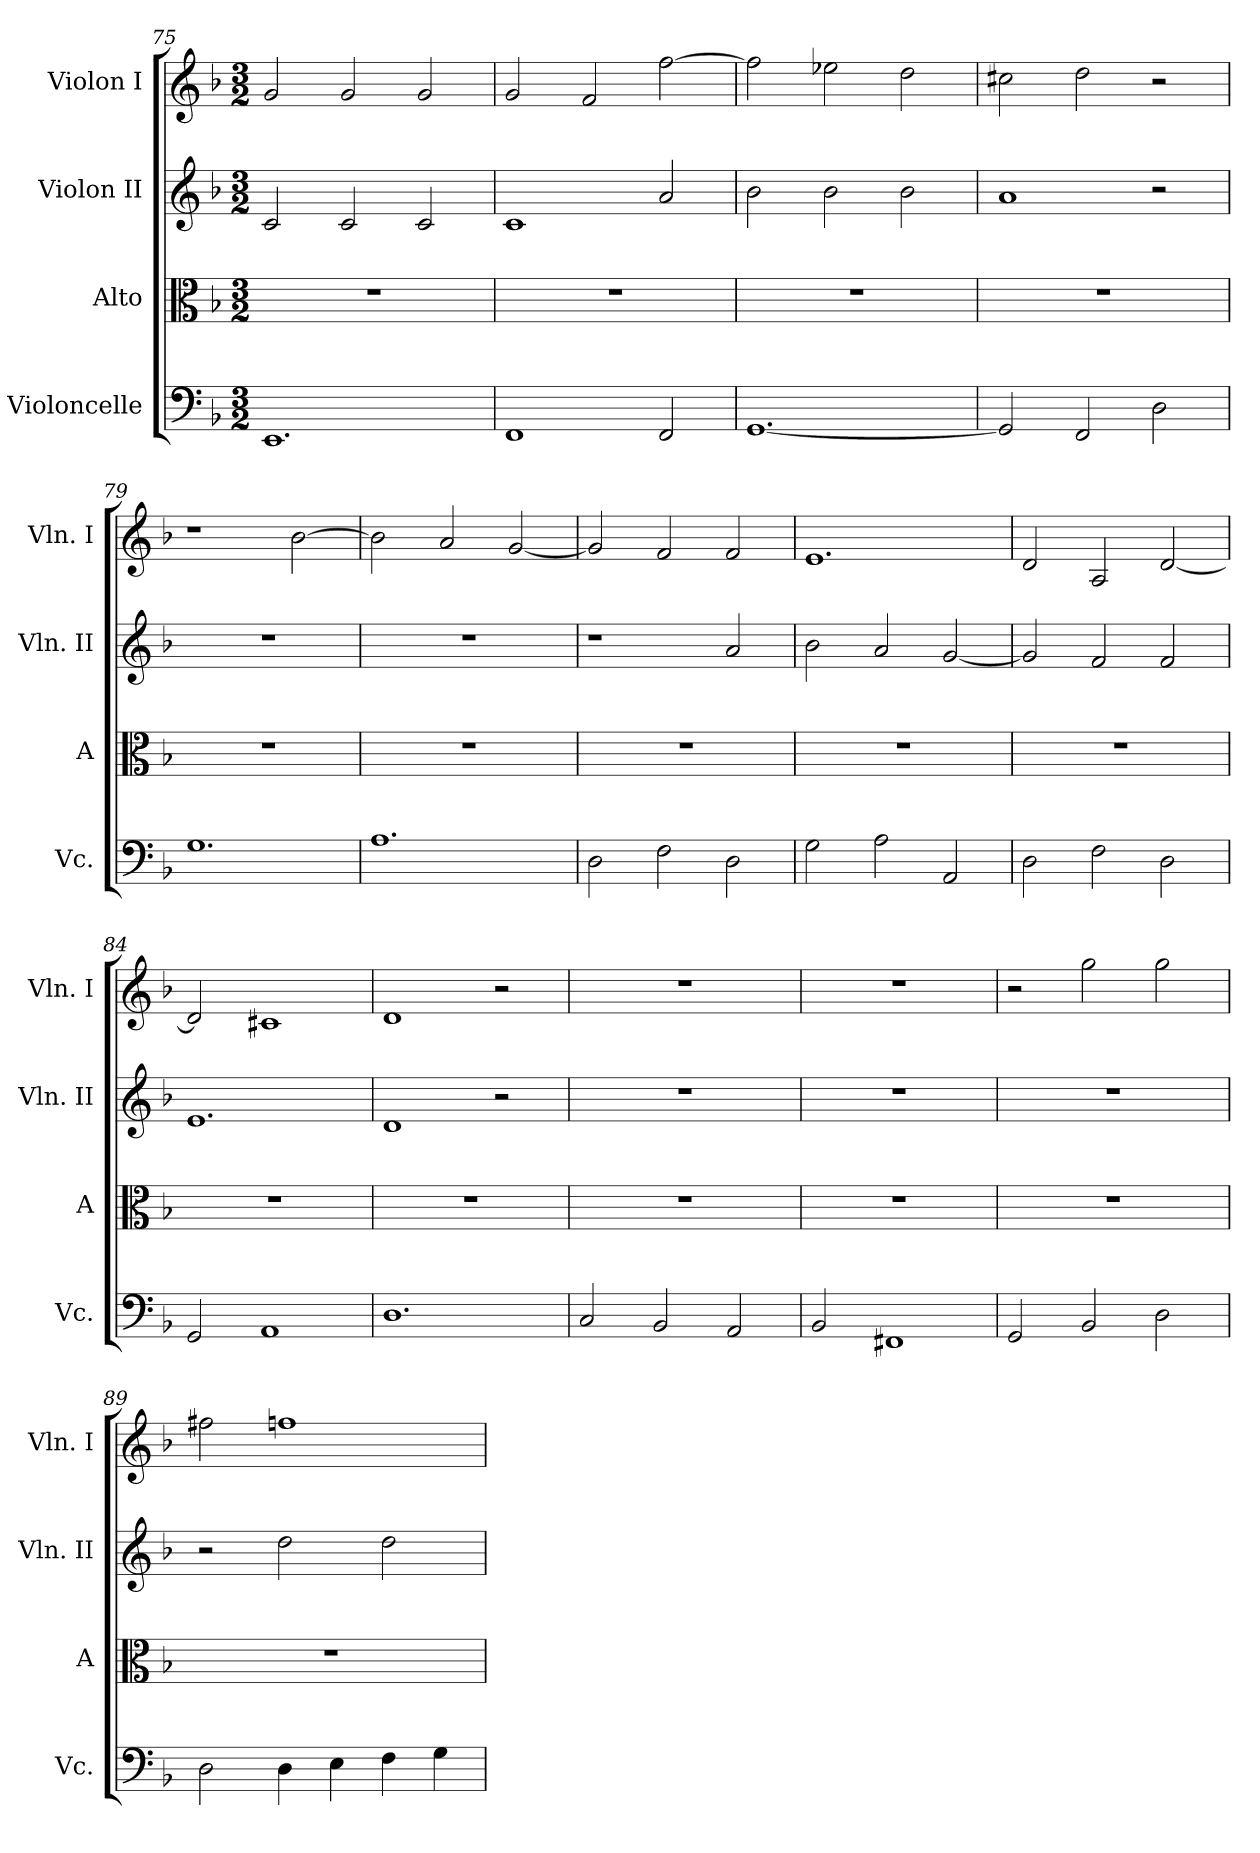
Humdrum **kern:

**kern	**kern	**kern	**kern
*part4	*part3	*part2	*part1
*staff4	*staff3	*staff2	*staff1
*I"Violoncelle	*I"Alto	*I"Violon II	*I"Violon I
*I'Vc.	*I'A	*I'Vln. II	*I'Vln. I
!!LO:PB:g=z
*clefF4	*clefC3	*clefG2	*clefG2
*k[b-]	*k[b-]	*k[b-]	*k[b-]
*F:	*F:	*F:	*F:
*M3/2	*M3/2	*M3/2	*M3/2
=75	=75	=75	=75
1.EE	1.r	2c/	2g/
.	.	2c/	2g/
.	.	2c/	2g/
=76	=76	=76	=76
1FF	1.r	1c	2g/
.	.	.	2f/
2FF/	.	2a/	[2ff\
=77	=77	=77	=77
[1.GG	1.r	2b-\	2ff\]
.	.	2b-\	2ee-X\
.	.	2b-\	2dd\
=78	=78	=78	=78
2GG/]	1.r	1a	2cc#X\
2FF/	.	.	2dd\
2D\	.	2r	2r
!!LO:LB:g=z
=79	=79	=79	=79
1.G	1.r	1.r	1r
.	.	.	[2b-\
=80	=80	=80	=80
1.A	1.r	1.r	2b-\]
.	.	.	2a/
.	.	.	[2g/
=81	=81	=81	=81
2D\	1.r	1r	2g/]
2F\	.	.	2f/
2D\	.	2a/	2f/
=82	=82	=82	=82
2G\	1.r	2b-\	1.e
2A\	.	2a/	.
2AA/	.	[2g/	.
!!LO:LB:g=z
=83	=83	=83	=83
2D\	1.r	2g/]	2d/
2F\	.	2f/	2A/
2D\	.	2f/	[2d/
=84	=84	=84	=84
2GG/	1.r	1.e	2d/]
1AA	.	.	1c#X
=85	=85	=85	=85
1.D	1.r	1d	1d
.	.	2r	2r
=86	=86	=86	=86
2C/	1.r	1.r	1.r
2BB-/	.	.	.
2AA/	.	.	.
!!LO:PB:g=z
=87	=87	=87	=87
2BB-/	1.r	1.r	1.r
1FF#X	.	.	.
=88	=88	=88	=88
2GG/	1.r	1.r	2r
2BB-/	.	.	2gg\
2D\	.	.	2gg\
=89	=89	=89	=89
2D\	1.r	2r	2ff#X\
4D\	.	2dd\	1ffn
4E\	.	.	.
4F\	.	2dd\	.
4G\	.	.	.
=	=	=	=
*-	*-	*-	*-
